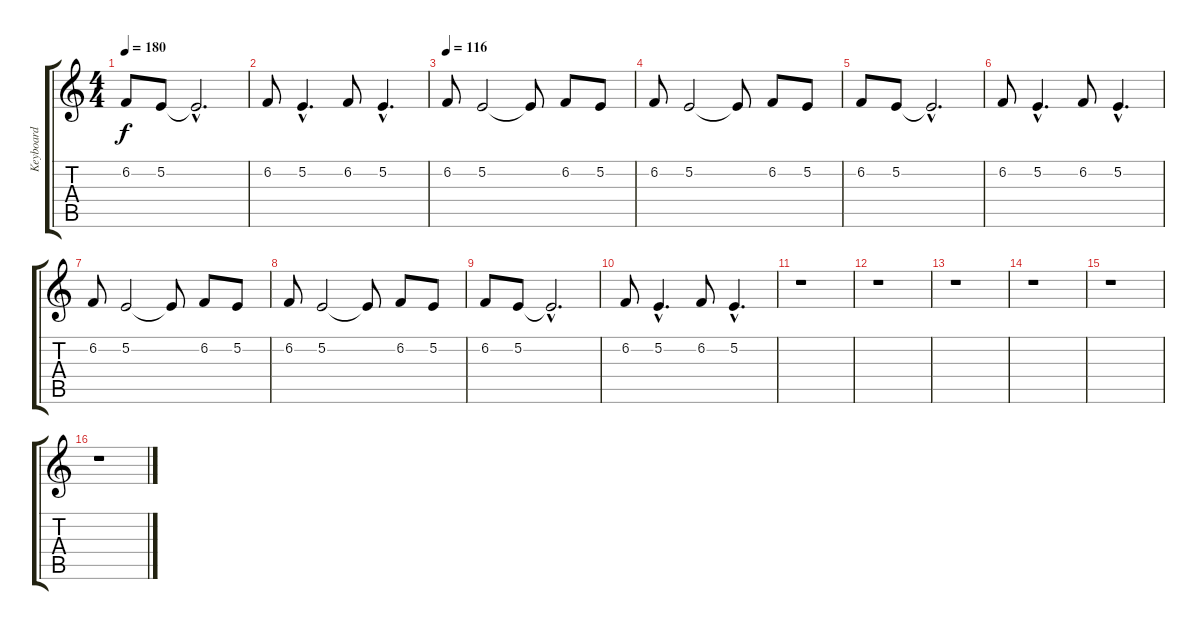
\track ("Keyboard" "Keyboard") {instrument violin}
\staff {score tabs}
\tuning (E4 B3 G3 D3 A2 D2) {hide}
\ts (4 4)
\tempo 180
\clef g2
\ks c
6.2.8{dy f} 5.2.8 5.2{hac t}.2{d} |
6.2.8 5.2{hac}.4{d} 6.2.8 5.2{hac}.4{d} |
\tempo 116
6.2.8 5.2.2 5.2{t}.8 6.2.8 5.2.8 |
6.2.8 5.2.2 5.2{t}.8 6.2.8 5.2.8 |
6.2.8 5.2.8 5.2{hac t}.2{d} |
6.2.8 5.2{hac}.4{d} 6.2.8 5.2{hac}.4{d} |
6.2.8 5.2.2 5.2{t}.8 6.2.8 5.2.8 |
6.2.8 5.2.2 5.2{t}.8 6.2.8 5.2.8 |
6.2.8 5.2.8 5.2{hac t}.2{d} |
6.2.8 5.2{hac}.4{d} 6.2.8 5.2{hac}.4{d} |
r.1 |
r.1 |
r.1 |
r.1 |
r.1 |
r.1
